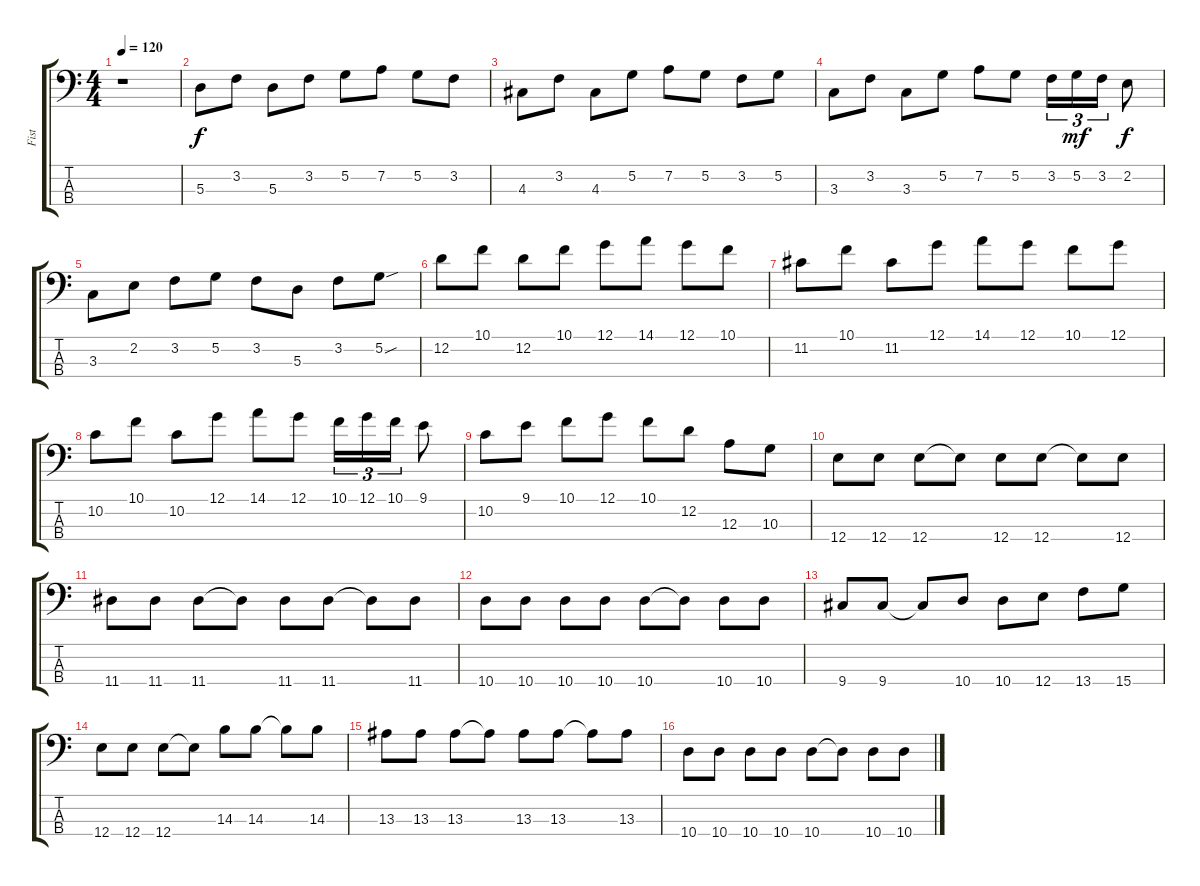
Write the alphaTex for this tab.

\track ("Fist" "Fist") {instrument electricbassfinger}
\staff {score tabs}
\tuning (G2 D2 A1 E1) {hide}
\ts (4 4)
\tempo 120
\clef f4
\ks c
r.1{dy f instrument electricbassfinger} |
5.3.8 3.2.8 5.3.8 3.2.8 5.2.8 7.2.8 5.2.8 3.2.8 |
4.3.8 3.2.8 4.3.8 5.2.8 7.2.8 5.2.8 3.2.8 5.2.8 |
3.3.8 3.2.8 3.3.8 5.2.8 7.2.8 5.2.8 3.2.16{tu (3 2)} 5.2.16{tu (3 2) dy mf} 3.2.16{tu (3 2)} 2.2.8{dy f} |
3.3.8 2.2.8 3.2.8 5.2.8 3.2.8 5.3.8 3.2.8 5.2{sou}.8 |
12.2.8 10.1.8 12.2.8 10.1.8 12.1.8 14.1.8 12.1.8 10.1.8 |
11.2.8 10.1.8 11.2.8 12.1.8 14.1.8 12.1.8 10.1.8 12.1.8 |
10.2.8 10.1.8 10.2.8 12.1.8 14.1.8 12.1.8 10.1.16{tu (3 2)} 12.1.16{tu (3 2)} 10.1.16{tu (3 2)} 9.1.8 |
10.2.8 9.1.8 10.1.8 12.1.8 10.1.8 12.2.8 12.3.8 10.3.8 |
12.4.8 12.4.8 12.4.8 12.4{t}.8 12.4.8 12.4.8 12.4{t}.8 12.4.8 |
11.4.8 11.4.8 11.4.8 11.4{t}.8 11.4.8 11.4.8 11.4{t}.8 11.4.8 |
10.4.8 10.4.8 10.4.8 10.4.8 10.4.8 10.4{t}.8 10.4.8 10.4.8 |
9.4.8 9.4.8 9.4{t}.8 10.4.8 10.4.8 12.4.8 13.4.8 15.4.8 |
12.4.8 12.4.8 12.4.8 12.4{t}.8 14.3.8 14.3.8 14.3{t}.8 14.3.8 |
13.3.8 13.3.8 13.3.8 13.3{t}.8 13.3.8 13.3.8 13.3{t}.8 13.3.8 |
10.4.8 10.4.8 10.4.8 10.4.8 10.4.8 10.4{t}.8 10.4.8 10.4.8
